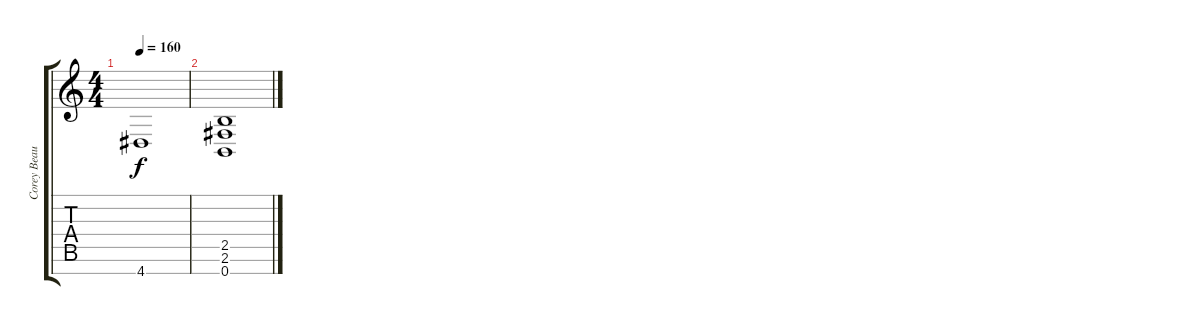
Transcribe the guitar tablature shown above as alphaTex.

\track ("Corey Beaulieu" "Corey Beau") {instrument distortionguitar}
\staff {score tabs}
\tuning (E4 B3 G3 D3 A2 E2 B1) {hide}
\ts (4 4)
\tempo 160
\clef g2
\ks c
4.7{t}.1{dy f} |
(2.5 2.6 0.7).1
